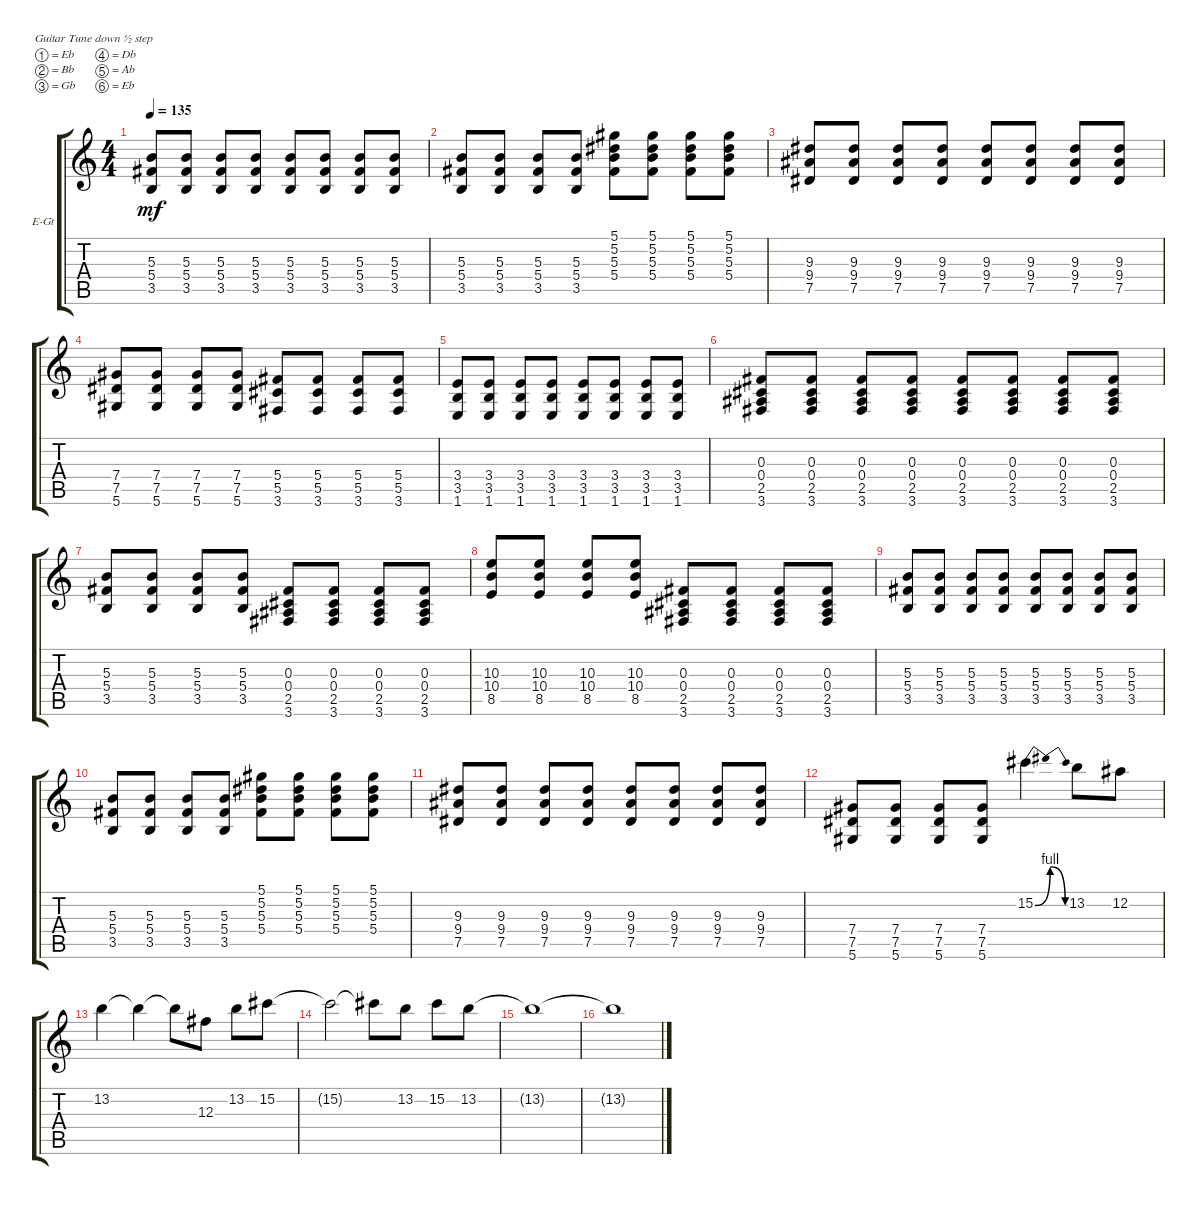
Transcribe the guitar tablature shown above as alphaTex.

\defaultSystemsLayout 4
\bracketExtendMode groupsimilarinstruments
\firstSystemTrackNameOrientation horizontal
\otherSystemsTrackNameOrientation horizontal
\track ("Electric Guitar" "E-Gt") {instrument overdrivenguitar}
\staff {score tabs}
\tuning (Eb4 Bb3 Gb3 Db3 Ab2 Eb2)
\ts (4 4)
\tempo 135
\clef g2
\ks c
(3.5 5.4 5.3).8{dy mf} (3.5 5.4 5.3).8 (3.5 5.4 5.3).8 (3.5 5.4 5.3).8 (3.5 5.4 5.3).8 (3.5 5.4 5.3).8 (3.5 5.4 5.3).8 (3.5 5.4 5.3).8 |
(3.5 5.4 5.3).8 (3.5 5.4 5.3).8 (3.5 5.4 5.3).8 (3.5 5.4 5.3).8 (5.1 5.2 5.3 5.4).8 (5.1 5.2 5.3 5.4).8 (5.1 5.2 5.3 5.4).8 (5.1 5.2 5.3 5.4).8 |
(9.4 7.5 9.3).8 (7.5 9.4 9.3).8 (7.5 9.4 9.3).8 (7.5 9.4 9.3).8 (7.5 9.4 9.3).8 (7.5 9.4 9.3).8 (7.5 9.4 9.3).8 (7.5 9.4 9.3).8 |
(5.6 7.5 7.4).8 (5.6 7.5 7.4).8 (5.6 7.5 7.4).8 (5.6 7.5 7.4).8 (3.6 5.5 5.4).8 (3.6 5.5 5.4).8 (3.6 5.5 5.4).8 (3.6 5.5 5.4).8 |
(1.6 3.5 3.4).8 (1.6 3.5 3.4).8 (1.6 3.5 3.4).8 (1.6 3.5 3.4).8 (1.6 3.5 3.4).8 (1.6 3.5 3.4).8 (1.6 3.5 3.4).8 (1.6 3.5 3.4).8 |
(3.6 2.5 0.4 0.3).8 (3.6 2.5 0.4 0.3).8 (3.6 2.5 0.4 0.3).8 (3.6 2.5 0.4 0.3).8 (3.6 2.5 0.4 0.3).8 (3.6 2.5 0.4 0.3).8 (3.6 2.5 0.4 0.3).8 (3.6 2.5 0.4 0.3).8 |
(3.5 5.4 5.3).8 (3.5 5.4 5.3).8 (3.5 5.4 5.3).8 (3.5 5.4 5.3).8 (3.6 2.5 0.4 0.3).8 (3.6 2.5 0.4 0.3).8 (3.6 2.5 0.4 0.3).8 (2.5 3.6 0.4 0.3).8 |
(8.5 10.4 10.3).8 (8.5 10.4 10.3).8 (8.5 10.4 10.3).8 (8.5 10.4 10.3).8 (3.6 2.5 0.4 0.3).8 (3.6 2.5 0.4 0.3).8 (3.6 2.5 0.4 0.3).8 (3.6 2.5 0.4 0.3).8 |
(3.5 5.4 5.3).8 (3.5 5.4 5.3).8 (3.5 5.4 5.3).8 (3.5 5.4 5.3).8 (3.5 5.4 5.3).8 (3.5 5.4 5.3).8 (3.5 5.4 5.3).8 (3.5 5.4 5.3).8 |
(3.5 5.4 5.3).8 (3.5 5.4 5.3).8 (3.5 5.4 5.3).8 (3.5 5.4 5.3).8 (5.1 5.2 5.3 5.4).8 (5.1 5.2 5.3 5.4).8 (5.1 5.2 5.3 5.4).8 (5.1 5.2 5.3 5.4).8 |
(9.4 7.5 9.3).8 (7.5 9.4 9.3).8 (7.5 9.4 9.3).8 (7.5 9.4 9.3).8 (7.5 9.4 9.3).8 (7.5 9.4 9.3).8 (7.5 9.4 9.3).8 (7.5 9.4 9.3).8 |
(5.6 7.5 7.4).8 (5.6 7.5 7.4).8 (5.6 7.5 7.4).8 (5.6 7.5 7.4).8 15.2{be (bendrelease 0 0 10.2 4 20.4 4 30 0)}.4 13.2.8 12.2.8 |
13.2.4 13.2{t}.4 13.2{t}.8 12.3.8 13.2.8 15.2.8 |
15.2{t}.2 15.2{t}.8 13.2.8 15.2.8 13.2.8 |
13.2{t}.1 |
13.2{t}.1
